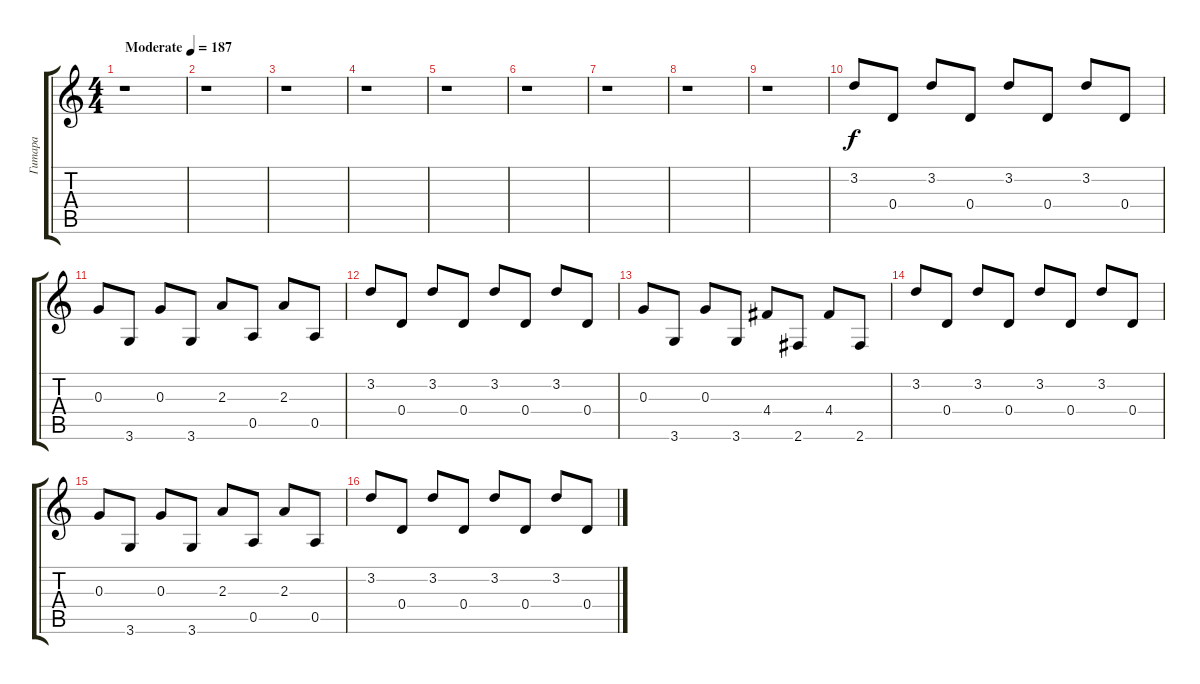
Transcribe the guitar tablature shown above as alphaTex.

\track ("Гитара" "Гитара") {instrument acousticguitarnylon}
\staff {score tabs}
\tuning (E4 B3 G3 D3 A2 E2) {hide}
\ts (4 4)
\tempo (187 "Moderate")
\clef g2
\ks c
r.1{dy f instrument acousticguitarnylon} |
r.1 |
r.1 |
r.1 |
r.1 |
r.1 |
r.1 |
r.1 |
r.1 |
3.2.8 0.4.8 3.2.8 0.4.8 3.2.8 0.4.8 3.2.8 0.4.8 |
0.3.8 3.6.8 0.3.8 3.6.8 2.3.8 0.5.8 2.3.8 0.5.8 |
3.2.8 0.4.8 3.2.8 0.4.8 3.2.8 0.4.8 3.2.8 0.4.8 |
0.3.8 3.6.8 0.3.8 3.6.8 4.4.8 2.6.8 4.4.8 2.6.8 |
3.2.8 0.4.8 3.2.8 0.4.8 3.2.8 0.4.8 3.2.8 0.4.8 |
0.3.8 3.6.8 0.3.8 3.6.8 2.3.8 0.5.8 2.3.8 0.5.8 |
3.2.8 0.4.8 3.2.8 0.4.8 3.2.8 0.4.8 3.2.8 0.4.8
